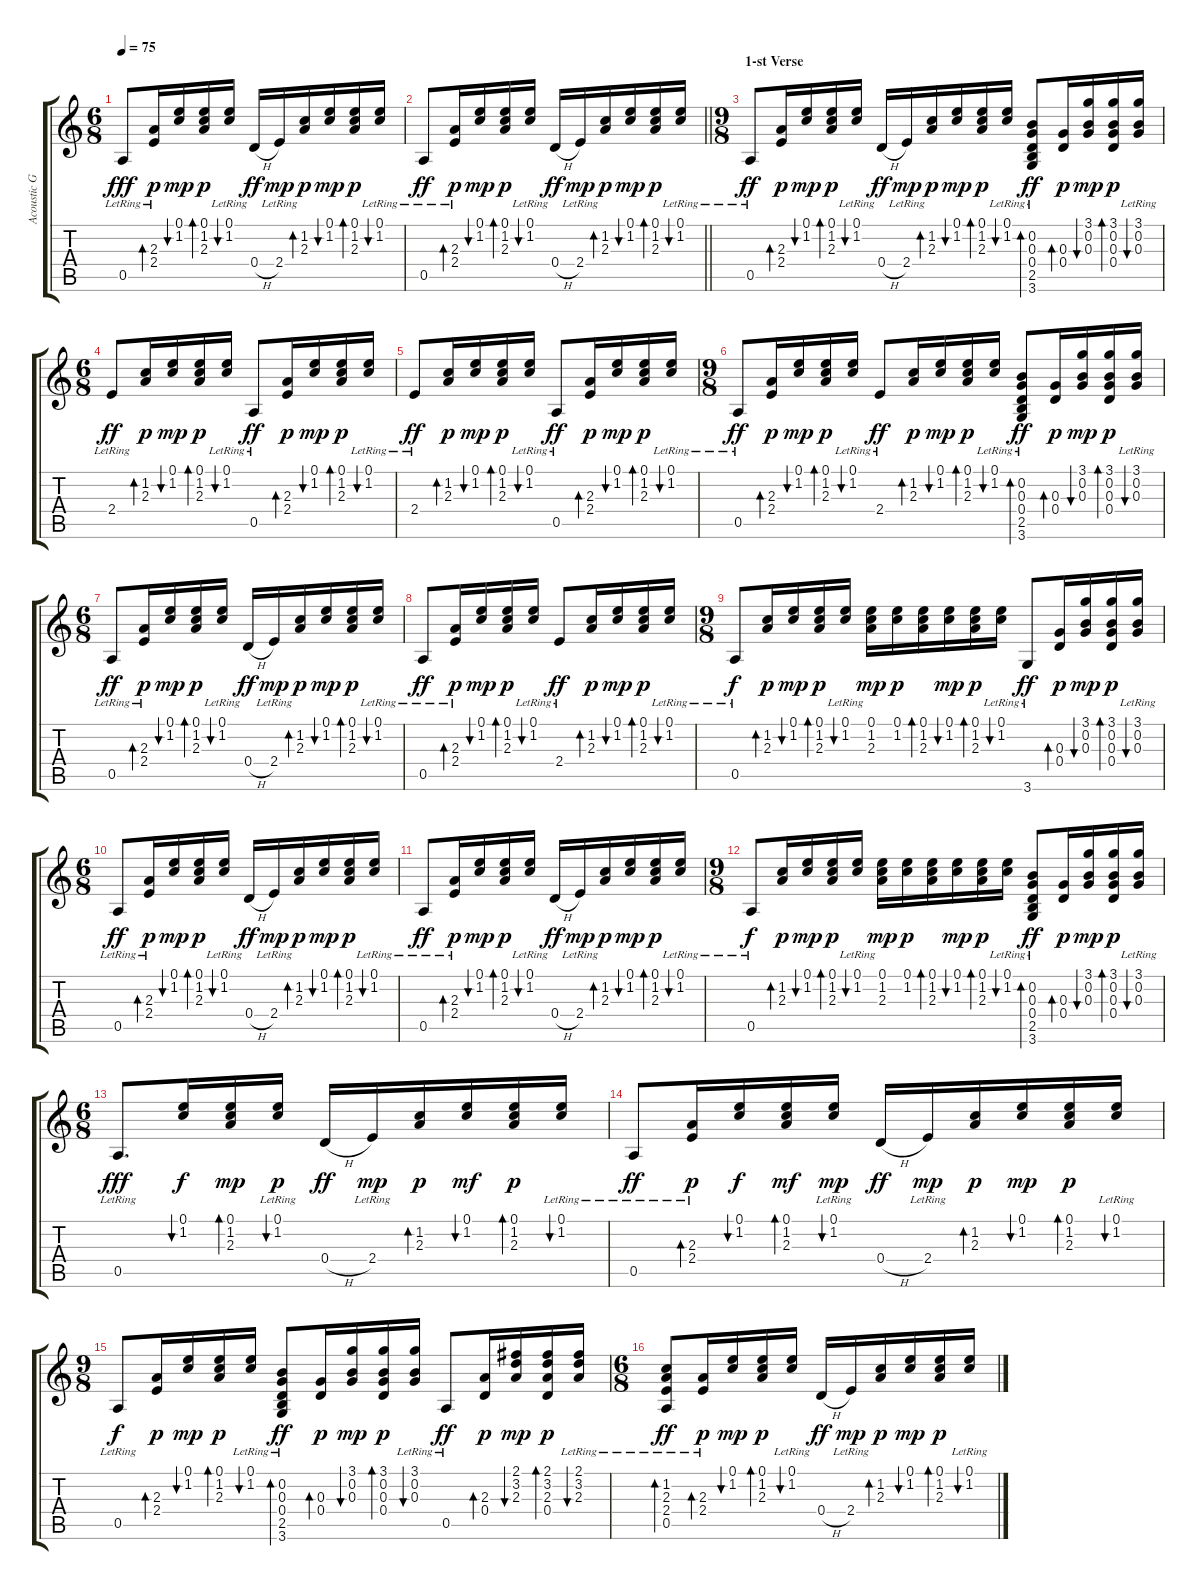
\track ("Acoustic Guitar" "Acoustic G") {instrument acousticguitarsteel}
\staff {score tabs}
\tuning (E4 B3 G3 D3 A2 E2) {hide}
\ts (6 8)
\tempo 75
\clef g2
\ks c
0.5{lr}.8{dy fff instrument acousticguitarsteel} (2.3 2.4{lr}).16{bd 60 dy p} (0.1 1.2).16{bu 60 dy mp} (0.1 1.2 2.3).16{bd 60 dy p} (0.1{lr} 1.2{lr}).16{bu 60} 0.4{h}.16{dy ff} 2.4{lr}.16{dy mp} (1.2 2.3).16{bd 60 dy p} (0.1 1.2).16{bu 60 dy mp} (0.1 1.2 2.3).16{bd 60 dy p} (0.1{lr} 1.2{lr}).16{bu 60} |
\barLineRight lightlight
0.5{lr}.8{dy ff} (2.3 2.4{lr}).16{bd 60 dy p} (0.1 1.2).16{bu 60 dy mp} (0.1 1.2 2.3).16{bd 60 dy p} (0.1{lr} 1.2{lr}).16{bu 60} 0.4{h}.16{dy ff} 2.4{lr}.16{dy mp} (1.2 2.3).16{bd 60 dy p} (0.1 1.2).16{bu 60 dy mp} (0.1 1.2 2.3).16{bd 60 dy p} (0.1{lr} 1.2{lr}).16{bu 60} |
\ts (9 8)
\section ("" "1-st Verse")
0.5{lr}.8{dy ff} (2.3 2.4).16{bd 60 dy p} (0.1 1.2).16{bu 60 dy mp} (0.1 1.2 2.3).16{bd 60 dy p} (0.1{lr} 1.2{lr}).16{bu 60} 0.4{h}.16{dy ff} 2.4{lr}.16{dy mp} (1.2 2.3).16{bd 60 dy p} (0.1 1.2).16{bu 60 dy mp} (0.1 1.2 2.3).16{bd 60 dy p} (0.1{lr} 1.2{lr}).16{bu 60} (0.2{lr} 0.3 0.4 2.5{lr} 3.6{lr}).8{bd 120 dy ff} (0.3 0.4).16{bd 60 dy p} (3.1 0.2 0.3).16{bu 60 dy mp} (3.1 0.2 0.3 0.4).16{bd 60 dy p} (3.1{lr} 0.2{lr} 0.3{lr}).16{bu 60} |
\ts (6 8)
2.4{lr}.8{dy ff} (1.2 2.3).16{bd 60 dy p} (0.1 1.2).16{bu 60 dy mp} (0.1 1.2 2.3).16{bd 60 dy p} (0.1{lr} 1.2{lr}).16{bu 60} 0.5{lr}.8{dy ff} (2.3 2.4).16{bd 60 dy p} (0.1 1.2).16{bu 60 dy mp} (0.1 1.2 2.3).16{bd 60 dy p} (0.1{lr} 1.2{lr}).16{bu 60} |
2.4{lr}.8{dy ff} (1.2 2.3).16{bd 60 dy p} (0.1 1.2).16{bu 60 dy mp} (0.1 1.2 2.3).16{bd 60 dy p} (0.1{lr} 1.2{lr}).16{bu 60} 0.5{lr}.8{dy ff} (2.3 2.4).16{bd 60 dy p} (0.1 1.2).16{bu 60 dy mp} (0.1 1.2 2.3).16{bd 60 dy p} (0.1{lr} 1.2{lr}).16{bu 60} |
\ts (9 8)
0.5{lr}.8{dy ff} (2.3 2.4).16{bd 60 dy p} (0.1 1.2).16{bu 60 dy mp} (0.1 1.2 2.3).16{bd 60 dy p} (0.1{lr} 1.2{lr}).16{bu 60} 2.4{lr}.8{dy ff} (1.2 2.3).16{bd 60 dy p} (0.1 1.2).16{bu 60 dy mp} (0.1 1.2 2.3).16{bd 60 dy p} (0.1{lr} 1.2{lr}).16{bu 60} (0.2{lr} 0.3 0.4 2.5 3.6{lr}).8{bd 60 dy ff} (0.3 0.4).16{bd 60 dy p} (3.1 0.2 0.3).16{bu 60 dy mp} (3.1 0.2 0.3 0.4).16{bd 60 dy p} (3.1{lr} 0.2{lr} 0.3{lr}).16{bu 60} |
\ts (6 8)
0.5{lr}.8{dy ff} (2.3 2.4{lr}).16{bd 60 dy p} (0.1 1.2).16{bu 60 dy mp} (0.1 1.2 2.3).16{bd 60 dy p} (0.1{lr} 1.2{lr}).16{bu 60} 0.4{h}.16{dy ff} 2.4{lr}.16{dy mp} (1.2 2.3).16{bd 60 dy p} (0.1 1.2).16{bu 60 dy mp} (0.1 1.2 2.3).16{bd 60 dy p} (0.1{lr} 1.2{lr}).16{bu 60} |
0.5{lr}.8{dy ff} (2.3 2.4{lr}).16{bd 60 dy p} (0.1 1.2).16{bu 60 dy mp} (0.1 1.2 2.3).16{bd 60 dy p} (0.1{lr} 1.2{lr}).16{bu 60} 2.4{lr}.8{dy ff} (1.2 2.3).16{bd 60 dy p} (0.1 1.2).16{bu 60 dy mp} (0.1 1.2 2.3).16{bd 60 dy p} (0.1{lr} 1.2{lr}).16{bu 60} |
\ts (9 8)
0.5{lr}.8{dy f} (1.2 2.3).16{bd 60 dy p} (0.1 1.2).16{bu 60 dy mp} (0.1 1.2 2.3).16{bd 60 dy p} (0.1{lr} 1.2{lr}).16{bu 60} (0.1 1.2 2.3).16{dy mp} (0.1 1.2).16{dy p} (0.1 1.2 2.3).16{bd 60} (0.1 1.2).16{bu 60 dy mp} (0.1 1.2 2.3).16{bd 60 dy p} (0.1{lr} 1.2{lr}).16{bu 60} 3.6{lr}.8{dy ff} (0.3 0.4).16{bd 60 dy p} (3.1 0.2 0.3).16{bu 60 dy mp} (3.1 0.2 0.3 0.4).16{bd 60 dy p} (3.1{lr} 0.2{lr} 0.3{lr}).16{bu 60} |
\ts (6 8)
0.5{lr}.8{dy ff} (2.3 2.4{lr}).16{bd 60 dy p} (0.1 1.2).16{bu 60 dy mp} (0.1 1.2 2.3).16{bd 60 dy p} (0.1{lr} 1.2{lr}).16{bu 60} 0.4{h}.16{dy ff} 2.4{lr}.16{dy mp} (1.2 2.3).16{bd 60 dy p} (0.1 1.2).16{bu 60 dy mp} (0.1 1.2 2.3).16{bd 60 dy p} (0.1{lr} 1.2{lr}).16{bu 60} |
0.5{lr}.8{dy ff} (2.3 2.4{lr}).16{bd 60 dy p} (0.1 1.2).16{bu 60 dy mp} (0.1 1.2 2.3).16{bd 60 dy p} (0.1{lr} 1.2{lr}).16{bu 60} 0.4{h}.16{dy ff} 2.4{lr}.16{dy mp} (1.2 2.3).16{bd 60 dy p} (0.1 1.2).16{bu 60 dy mp} (0.1 1.2 2.3).16{bd 60 dy p} (0.1{lr} 1.2{lr}).16{bu 60} |
\ts (9 8)
0.5{lr}.8{dy f} (1.2 2.3).16{bd 60 dy p} (0.1 1.2).16{bu 60 dy mp} (0.1 1.2 2.3).16{bd 60 dy p} (0.1{lr} 1.2{lr}).16{bu 60} (0.1 1.2 2.3).16{dy mp} (0.1 1.2).16{dy p} (0.1 1.2 2.3).16{bd 60} (0.1 1.2).16{bu 60 dy mp} (0.1 1.2 2.3).16{bd 60 dy p} (0.1{lr} 1.2{lr}).16{bu 60} (0.2 0.3 0.4 2.5 3.6{lr}).8{bd 60 dy ff} (0.3 0.4).16{bd 60 dy p} (3.1 0.2 0.3).16{bu 60 dy mp} (3.1 0.2 0.3 0.4).16{bd 60 dy p} (3.1{lr} 0.2{lr} 0.3{lr}).16{bu 60} |
\ts (6 8)
0.5{lr}.8{d dy fff} (0.1 1.2).16{bu 60 dy f} (0.1 1.2 2.3).16{bd 60 dy mp} (0.1{lr} 1.2{lr}).16{bu 60 dy p} 0.4{h}.16{dy ff} 2.4{lr}.16{dy mp} (1.2 2.3).16{bd 60 dy p} (0.1 1.2).16{bu 60 dy mf} (0.1 1.2 2.3).16{bd 60 dy p} (0.1{lr} 1.2{lr}).16{bu 60} |
0.5{lr}.8{dy ff} (2.3 2.4{lr}).16{bd 60 dy p} (0.1 1.2).16{bu 60 dy f} (0.1 1.2 2.3).16{bd 60 dy mf} (0.1{lr} 1.2{lr}).16{bu 60 dy mp} 0.4{h}.16{dy ff} 2.4{lr}.16{dy mp} (1.2 2.3).16{bd 60 dy p} (0.1 1.2).16{bu 60 dy mp} (0.1 1.2 2.3).16{bd 60 dy p} (0.1{lr} 1.2{lr}).16{bu 60} |
\ts (9 8)
0.5{lr}.8{dy f} (2.3 2.4).16{bd 60 dy p} (0.1 1.2).16{bu 60 dy mp} (0.1 1.2 2.3).16{bd 60 dy p} (0.1{lr} 1.2{lr}).16{bu 60} (0.2 0.3 0.4 2.5 3.6{lr}).8{bd 60 dy ff} (0.3 0.4).16{bd 60 dy p} (3.1 0.2 0.3).16{bu 60 dy mp} (3.1 0.2 0.3 0.4).16{bd 60 dy p} (3.1{lr} 0.2{lr} 0.3{lr}).16{bu 60} 0.5{lr}.8{dy ff} (2.3 0.4).16{bd 60 dy p} (2.1 3.2 2.3).16{bu 60 dy mp} (2.1 3.2 2.3 0.4).16{bd 60 dy p} (2.1{lr} 3.2{lr} 2.3{lr}).16{bu 60} |
\ts (6 8)
(1.2{lr} 2.3 2.4 0.5{lr}).8{bd 120 dy ff} (2.3 2.4{lr}).16{bd 60 dy p} (0.1 1.2).16{bu 60 dy mp} (0.1 1.2 2.3).16{bd 60 dy p} (0.1{lr} 1.2{lr}).16{bu 60} 0.4{h}.16{dy ff} 2.4{lr}.16{dy mp} (1.2 2.3).16{bd 60 dy p} (0.1 1.2).16{bu 60 dy mp} (0.1 1.2 2.3).16{bd 60 dy p} (0.1{lr} 1.2{lr}).16{bu 60}
